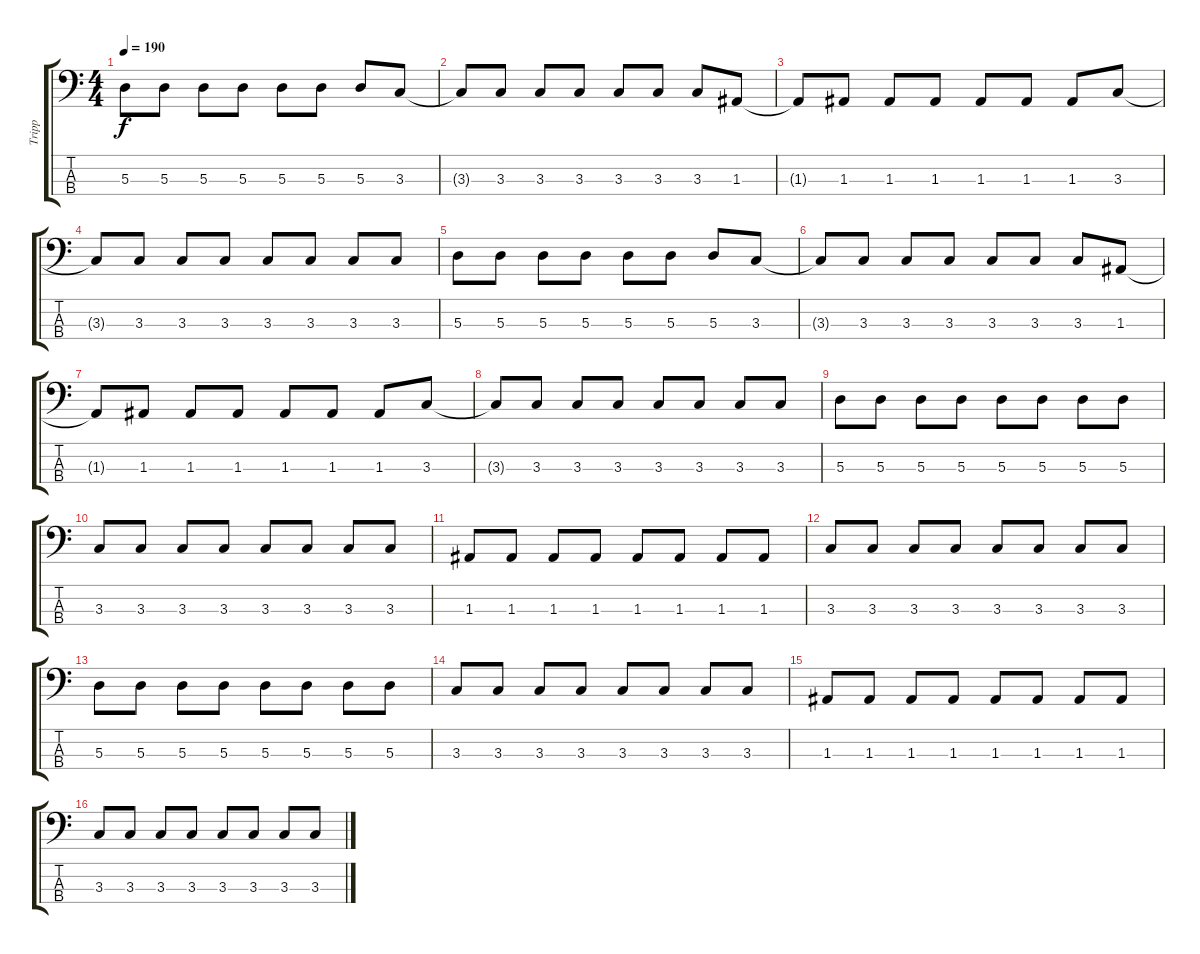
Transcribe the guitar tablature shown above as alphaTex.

\track ("Tripp" "Tripp") {instrument electricbasspick}
\staff {score tabs}
\tuning (G2 D2 A1 E1) {hide}
\ts (4 4)
\tempo 190
\clef f4
\ks c
5.3.8{dy f} 5.3.8 5.3.8 5.3.8 5.3.8 5.3.8 5.3.8 3.3.8 |
3.3{t}.8 3.3.8 3.3.8 3.3.8 3.3.8 3.3.8 3.3.8 1.3.8 |
1.3{t}.8 1.3.8 1.3.8 1.3.8 1.3.8 1.3.8 1.3.8 3.3.8 |
3.3{t}.8 3.3.8 3.3.8 3.3.8 3.3.8 3.3.8 3.3.8 3.3.8 |
5.3.8 5.3.8 5.3.8 5.3.8 5.3.8 5.3.8 5.3.8 3.3.8 |
3.3{t}.8 3.3.8 3.3.8 3.3.8 3.3.8 3.3.8 3.3.8 1.3.8 |
1.3{t}.8 1.3.8 1.3.8 1.3.8 1.3.8 1.3.8 1.3.8 3.3.8 |
3.3{t}.8 3.3.8 3.3.8 3.3.8 3.3.8 3.3.8 3.3.8 3.3.8 |
5.3.8 5.3.8 5.3.8 5.3.8 5.3.8 5.3.8 5.3.8 5.3.8 |
3.3.8 3.3.8 3.3.8 3.3.8 3.3.8 3.3.8 3.3.8 3.3.8 |
1.3.8 1.3.8 1.3.8 1.3.8 1.3.8 1.3.8 1.3.8 1.3.8 |
3.3.8 3.3.8 3.3.8 3.3.8 3.3.8 3.3.8 3.3.8 3.3.8 |
5.3.8 5.3.8 5.3.8 5.3.8 5.3.8 5.3.8 5.3.8 5.3.8 |
3.3.8 3.3.8 3.3.8 3.3.8 3.3.8 3.3.8 3.3.8 3.3.8 |
1.3.8 1.3.8 1.3.8 1.3.8 1.3.8 1.3.8 1.3.8 1.3.8 |
3.3.8 3.3.8 3.3.8 3.3.8 3.3.8 3.3.8 3.3.8 3.3.8
